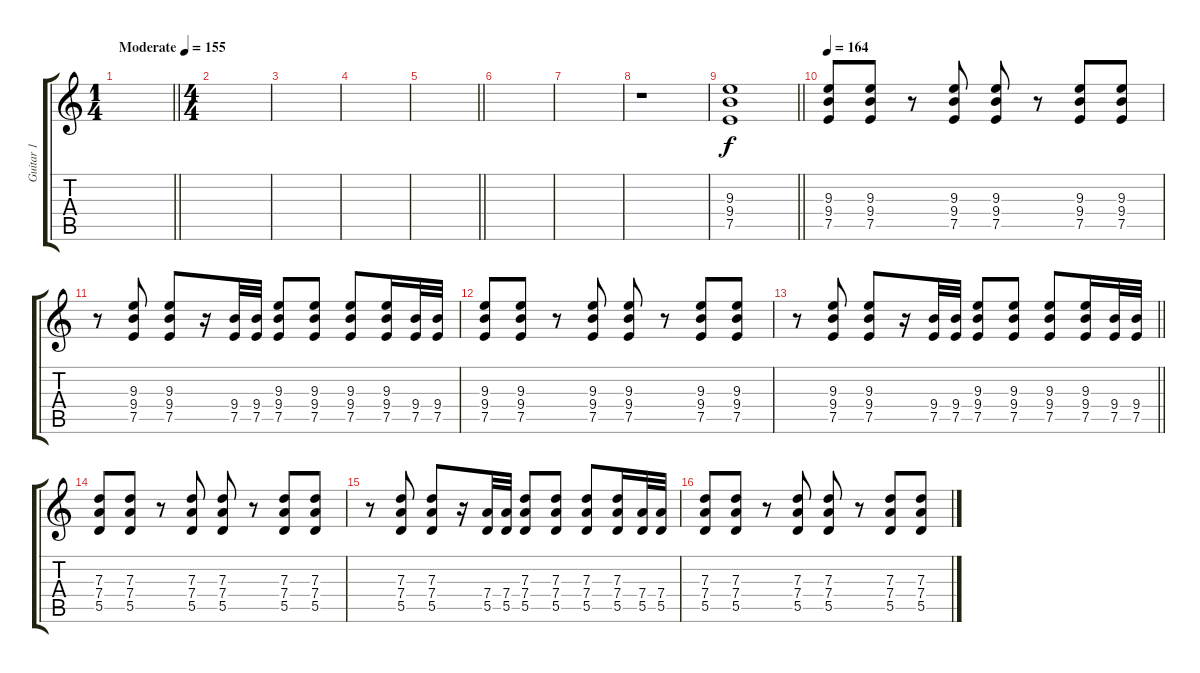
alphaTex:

\track ("Guitar 1" "Guitar 1") {instrument distortionguitar}
\staff {score tabs}
\tuning (E4 B3 G3 D3 A2 D2) {hide}
\ts (1 4)
\tempo (155 "Moderate")
\tempo 84
\tempo (155 "Moderate")
\clef g2
\barLineRight lightlight
\ks c
|
\ts (4 4)
|
|
|
\barLineRight lightlight
|
|
|
r.1{volume 0} |
\barLineRight lightlight
(9.3 9.4 7.5).1{volume 16} |
\section ("" "")
\tempo 164
(9.3 9.4 7.5).8 (9.3 9.4 7.5).8 r.8 (9.3 9.4 7.5).8 (9.3 9.4 7.5).8 r.8 (9.3 9.4 7.5).8 (9.3 9.4 7.5).8 |
r.8 (9.3 9.4 7.5).8 (9.3 9.4 7.5).8 r.16 (9.4 7.5).32 (9.4 7.5).32 (9.3 9.4 7.5).8 (9.3 9.4 7.5).8 (9.3 9.4 7.5).8 (9.3 9.4 7.5).16 (9.4 7.5).32 (9.4 7.5).32 |
(9.3 9.4 7.5).8 (9.3 9.4 7.5).8 r.8 (9.3 9.4 7.5).8 (9.3 9.4 7.5).8 r.8 (9.3 9.4 7.5).8 (9.3 9.4 7.5).8 |
\barLineRight lightlight
r.8 (9.3 9.4 7.5).8 (9.3 9.4 7.5).8 r.16 (9.4 7.5).32 (9.4 7.5).32 (9.3 9.4 7.5).8 (9.3 9.4 7.5).8 (9.3 9.4 7.5).8 (9.3 9.4 7.5).16 (9.4 7.5).32 (9.4 7.5).32 |
(7.3 7.4 5.5).8 (7.3 7.4 5.5).8 r.8 (7.3 7.4 5.5).8 (7.3 7.4 5.5).8 r.8 (7.3 7.4 5.5).8 (7.3 7.4 5.5).8 |
r.8 (7.3 7.4 5.5).8 (7.3 7.4 5.5).8 r.16 (7.4 5.5).32 (7.4 5.5).32 (7.3 7.4 5.5).8 (7.3 7.4 5.5).8 (7.3 7.4 5.5).8 (7.3 7.4 5.5).16 (7.4 5.5).32 (7.4 5.5).32 |
(7.3 7.4 5.5).8 (7.3 7.4 5.5).8 r.8 (7.3 7.4 5.5).8 (7.3 7.4 5.5).8 r.8 (7.3 7.4 5.5).8 (7.3 7.4 5.5).8
